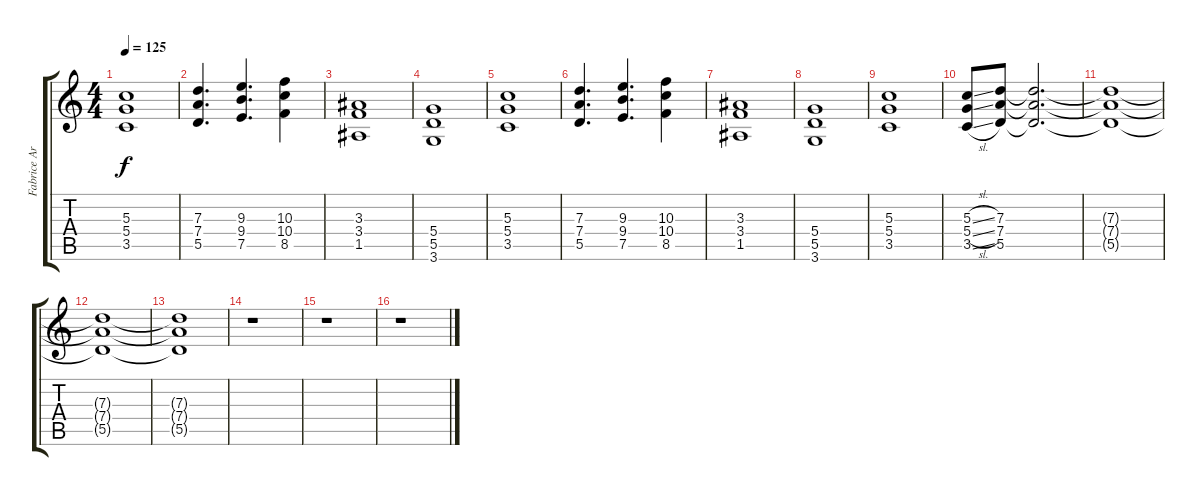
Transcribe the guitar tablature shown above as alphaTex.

\track ("Fabrice Arnouts" "Fabrice Ar") {instrument distortionguitar}
\staff {score tabs}
\tuning (E4 B3 G3 D3 A2 E2) {hide}
\ts (4 4)
\tempo 125
\clef g2
\ks c
(5.3 5.4 3.5).1{dy f} |
(7.3 7.4 5.5).4{d} (9.3 9.4 7.5).4{d} (10.3 10.4 8.5).4 |
(3.3 3.4 1.5).1 |
(5.4 5.5 3.6).1 |
(5.3 5.4 3.5).1 |
(7.3 7.4 5.5).4{d} (9.3 9.4 7.5).4{d} (10.3 10.4 8.5).4 |
(3.3 3.4 1.5).1 |
(5.4 5.5 3.6).1 |
(5.3 5.4 3.5).1 |
(5.3{sl} 5.4{sl} 3.5{sl}).8 (7.3 7.4 5.5).8 (7.3{t} 7.4{t} 5.5{t}).2{d} |
(7.3{t} 7.4{t} 5.5{t}).1 |
(7.3{t} 7.4{t} 5.5{t}).1 |
(7.3{t} 7.4{t} 5.5{t}).1 |
r.1 |
r.1 |
r.1
